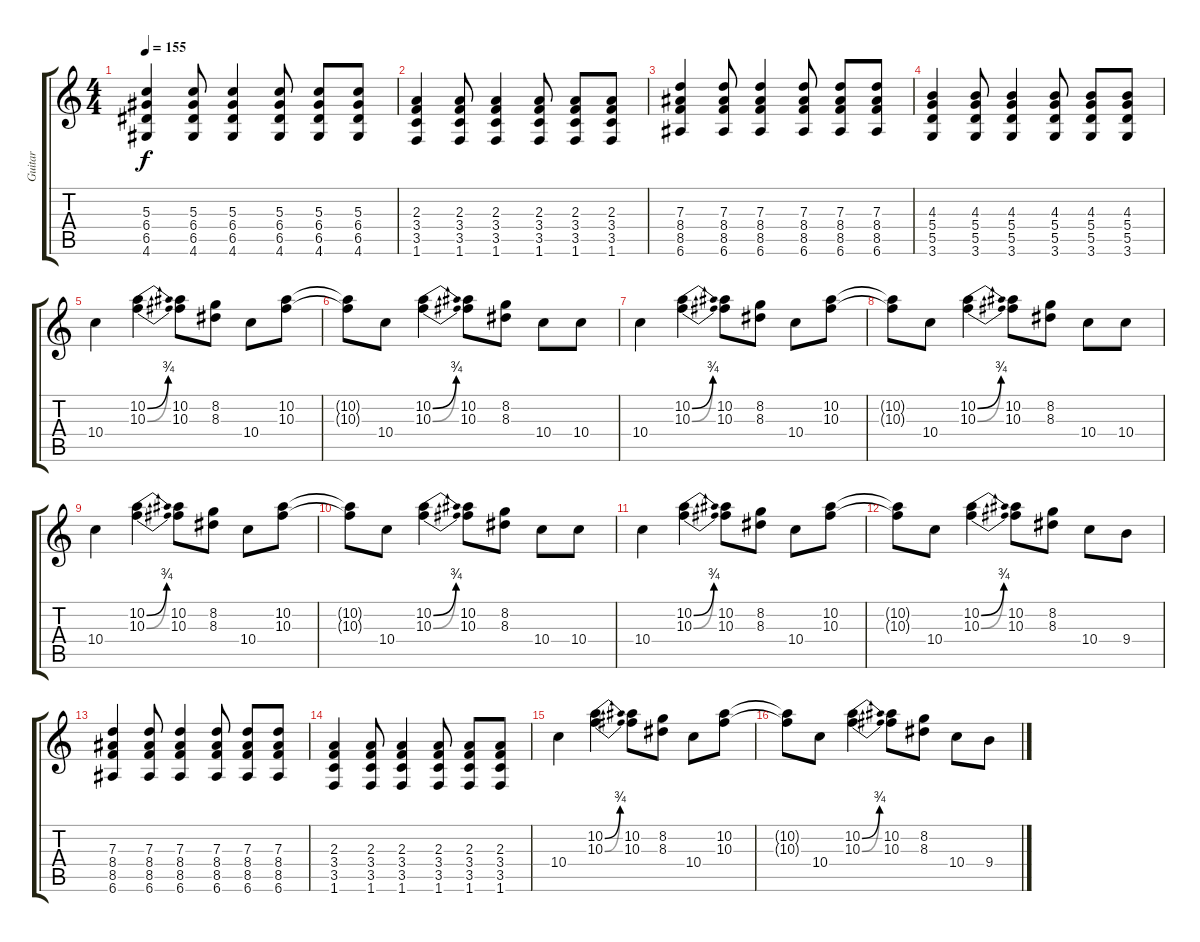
\track ("Guitar" "Guitar") {instrument overdrivenguitar}
\staff {score tabs}
\tuning (E4 B3 G3 D3 A2 E2) {hide}
\ts (4 4)
\tempo 155
\clef g2
\ks c
(5.3 6.4 6.5 4.6).4{dy f} (5.3 6.4 6.5 4.6).8 (5.3 6.4 6.5 4.6).4 (5.3 6.4 6.5 4.6).8 (5.3 6.4 6.5 4.6).8 (5.3 6.4 6.5 4.6).8 |
(2.3 3.4 3.5 1.6).4 (2.3 3.4 3.5 1.6).8 (2.3 3.4 3.5 1.6).4 (2.3 3.4 3.5 1.6).8 (2.3 3.4 3.5 1.6).8 (2.3 3.4 3.5 1.6).8 |
(7.3 8.4 8.5 6.6).4 (7.3 8.4 8.5 6.6).8 (7.3 8.4 8.5 6.6).4 (7.3 8.4 8.5 6.6).8 (7.3 8.4 8.5 6.6).8 (7.3 8.4 8.5 6.6).8 |
(4.3 5.4 5.5 3.6).4 (4.3 5.4 5.5 3.6).8 (4.3 5.4 5.5 3.6).4 (4.3 5.4 5.5 3.6).8 (4.3 5.4 5.5 3.6).8 (4.3 5.4 5.5 3.6).8 |
10.4.4 (10.2{be (bend 0 0 60 3)} 10.3{be (bend 0 0 60 3)}).4 (10.2 10.3).8 (8.2 8.3).8 10.4.8 (10.2 10.3).8 |
(10.2{t} 10.3{t}).8 10.4.8 (10.2{be (bend 0 0 60 3)} 10.3{be (bend 0 0 60 3)}).4 (10.2 10.3).8 (8.2 8.3).8 10.4.8 10.4.8 |
10.4.4 (10.2{be (bend 0 0 60 3)} 10.3{be (bend 0 0 60 3)}).4 (10.2 10.3).8 (8.2 8.3).8 10.4.8 (10.2 10.3).8 |
(10.2{t} 10.3{t}).8 10.4.8 (10.2{be (bend 0 0 60 3)} 10.3{be (bend 0 0 60 3)}).4 (10.2 10.3).8 (8.2 8.3).8 10.4.8 10.4.8 |
10.4.4 (10.2{be (bend 0 0 60 3)} 10.3{be (bend 0 0 60 3)}).4 (10.2 10.3).8 (8.2 8.3).8 10.4.8 (10.2 10.3).8 |
(10.2{t} 10.3{t}).8 10.4.8 (10.2{be (bend 0 0 60 3)} 10.3{be (bend 0 0 60 3)}).4 (10.2 10.3).8 (8.2 8.3).8 10.4.8 10.4.8 |
10.4.4 (10.2{be (bend 0 0 60 3)} 10.3{be (bend 0 0 60 3)}).4 (10.2 10.3).8 (8.2 8.3).8 10.4.8 (10.2 10.3).8 |
(10.2{t} 10.3{t}).8 10.4.8 (10.2{be (bend 0 0 60 3)} 10.3{be (bend 0 0 60 3)}).4 (10.2 10.3).8 (8.2 8.3).8 10.4.8 9.4.8 |
(7.3 8.4 8.5 6.6).4 (7.3 8.4 8.5 6.6).8 (7.3 8.4 8.5 6.6).4 (7.3 8.4 8.5 6.6).8 (7.3 8.4 8.5 6.6).8 (7.3 8.4 8.5 6.6).8 |
(2.3 3.4 3.5 1.6).4 (2.3 3.4 3.5 1.6).8 (2.3 3.4 3.5 1.6).4 (2.3 3.4 3.5 1.6).8 (2.3 3.4 3.5 1.6).8 (2.3 3.4 3.5 1.6).8 |
10.4.4 (10.2{be (bend 0 0 60 3)} 10.3{be (bend 0 0 60 3)}).4 (10.2 10.3).8 (8.2 8.3).8 10.4.8 (10.2 10.3).8 |
(10.2{t} 10.3{t}).8 10.4.8 (10.2{be (bend 0 0 60 3)} 10.3{be (bend 0 0 60 3)}).4 (10.2 10.3).8 (8.2 8.3).8 10.4.8 9.4.8
